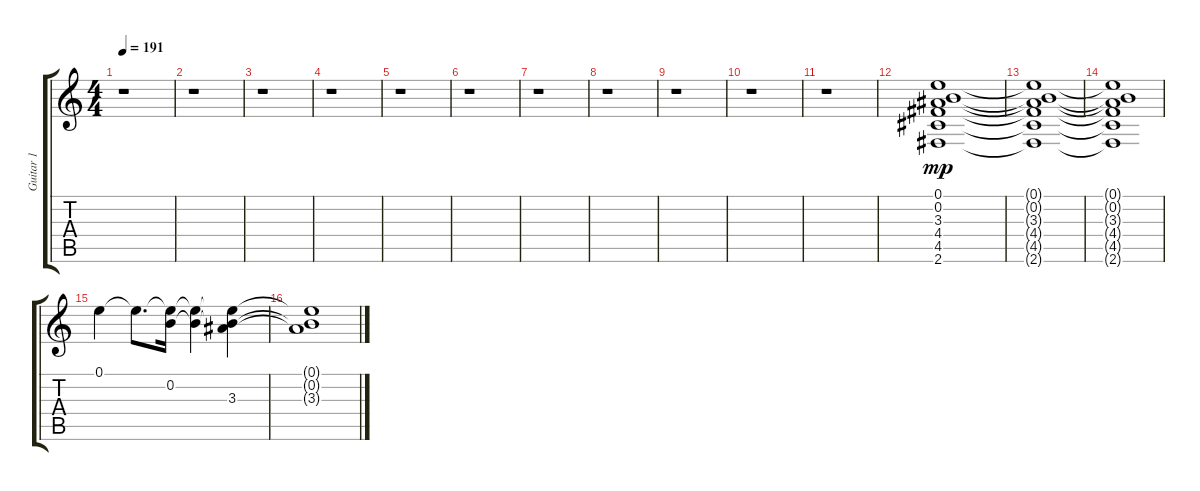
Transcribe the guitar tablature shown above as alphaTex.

\track ("Guitar 1" "Guitar 1") {instrument distortionguitar}
\staff {score tabs}
\tuning (E4 B3 G3 D3 A2 E2) {hide}
\ts (4 4)
\tempo 191
\clef g2
\ks c
r.1{dy mf} |
r.1 |
r.1 |
r.1 |
r.1 |
r.1 |
r.1 |
r.1 |
r.1 |
r.1 |
r.1 |
(0.1 0.2 3.3 4.4 4.5 2.6).1{dy mp volume 13} |
(0.1{t} 0.2{t} 3.3{t} 4.4{t} 4.5{t} 2.6{t}).1 |
(0.1{t} 0.2{t} 3.3{t} 4.4{t} 4.5{t} 2.6{t}).1 |
0.1.4 0.1{t}.8{d} (0.1{t} 0.2).16 (0.1{t} 0.2{t}).4 (0.1{t} 0.2{t} 3.3).4 |
(0.1{t} 0.2{t} 3.3{t}).1
